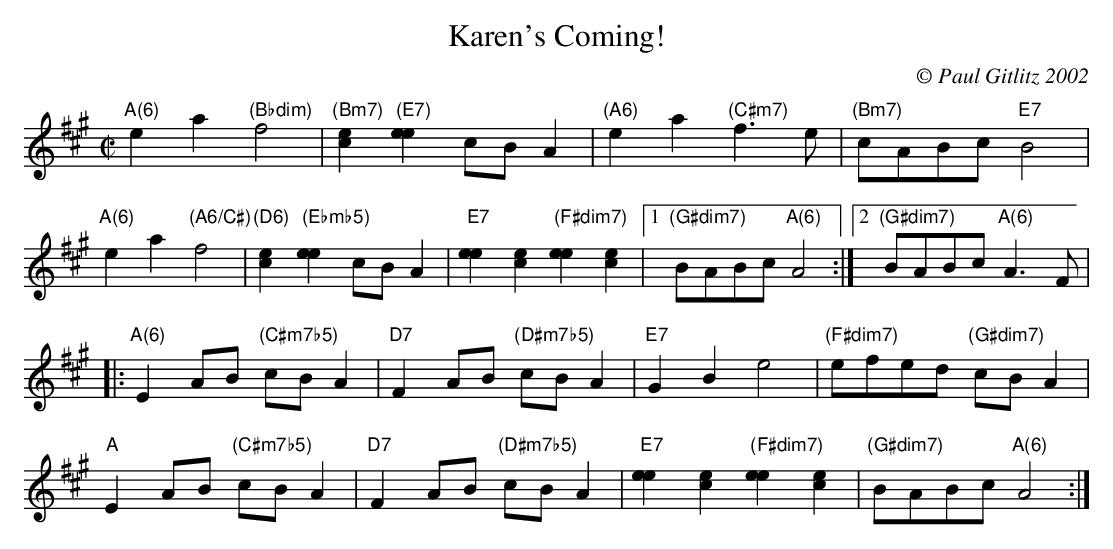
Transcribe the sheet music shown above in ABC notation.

X:1
T:Karen's Coming!
M:C|
L:1/8
C:© Paul Gitlitz 2002
K:A
"A(6)"e2a2"(Bbdim)"f4|"(Bm7)"[c2e2]"(E7)"[e2e2] cBA2|"(A6)"e2a2"(C#m7)"f3e|"(Bm7)"cABc "E7"B4|!
"A(6)"e2a2"(A6/C#)"f4|"(D6)"[c2e2]"(Ebmb5)"[e2e2]cBA2|"E7"[e2e2][c2e2]"(F#dim7)"[e2e2][c2e2]|1"(G#dim7)"BABc"A(6)"A4:|2"(G#dim7)"BABc"A(6)"A3F|!
|:"A(6)"E2AB "(C#m7b5)"cBA2|"D7"F2AB "(D#m7b5)"cBA2|"E7"G2B2e4|"(F#dim7)"efed "(G#dim7)"cBA2|!
"A"E2AB "(C#m7b5)"cBA2|"D7"F2AB "(D#m7b5)"cBA2|"E7"[e2e2][c2e2] "(F#dim7)"[e2e2][c2e2]|"(G#dim7)"BABc "A(6)"A4:|
